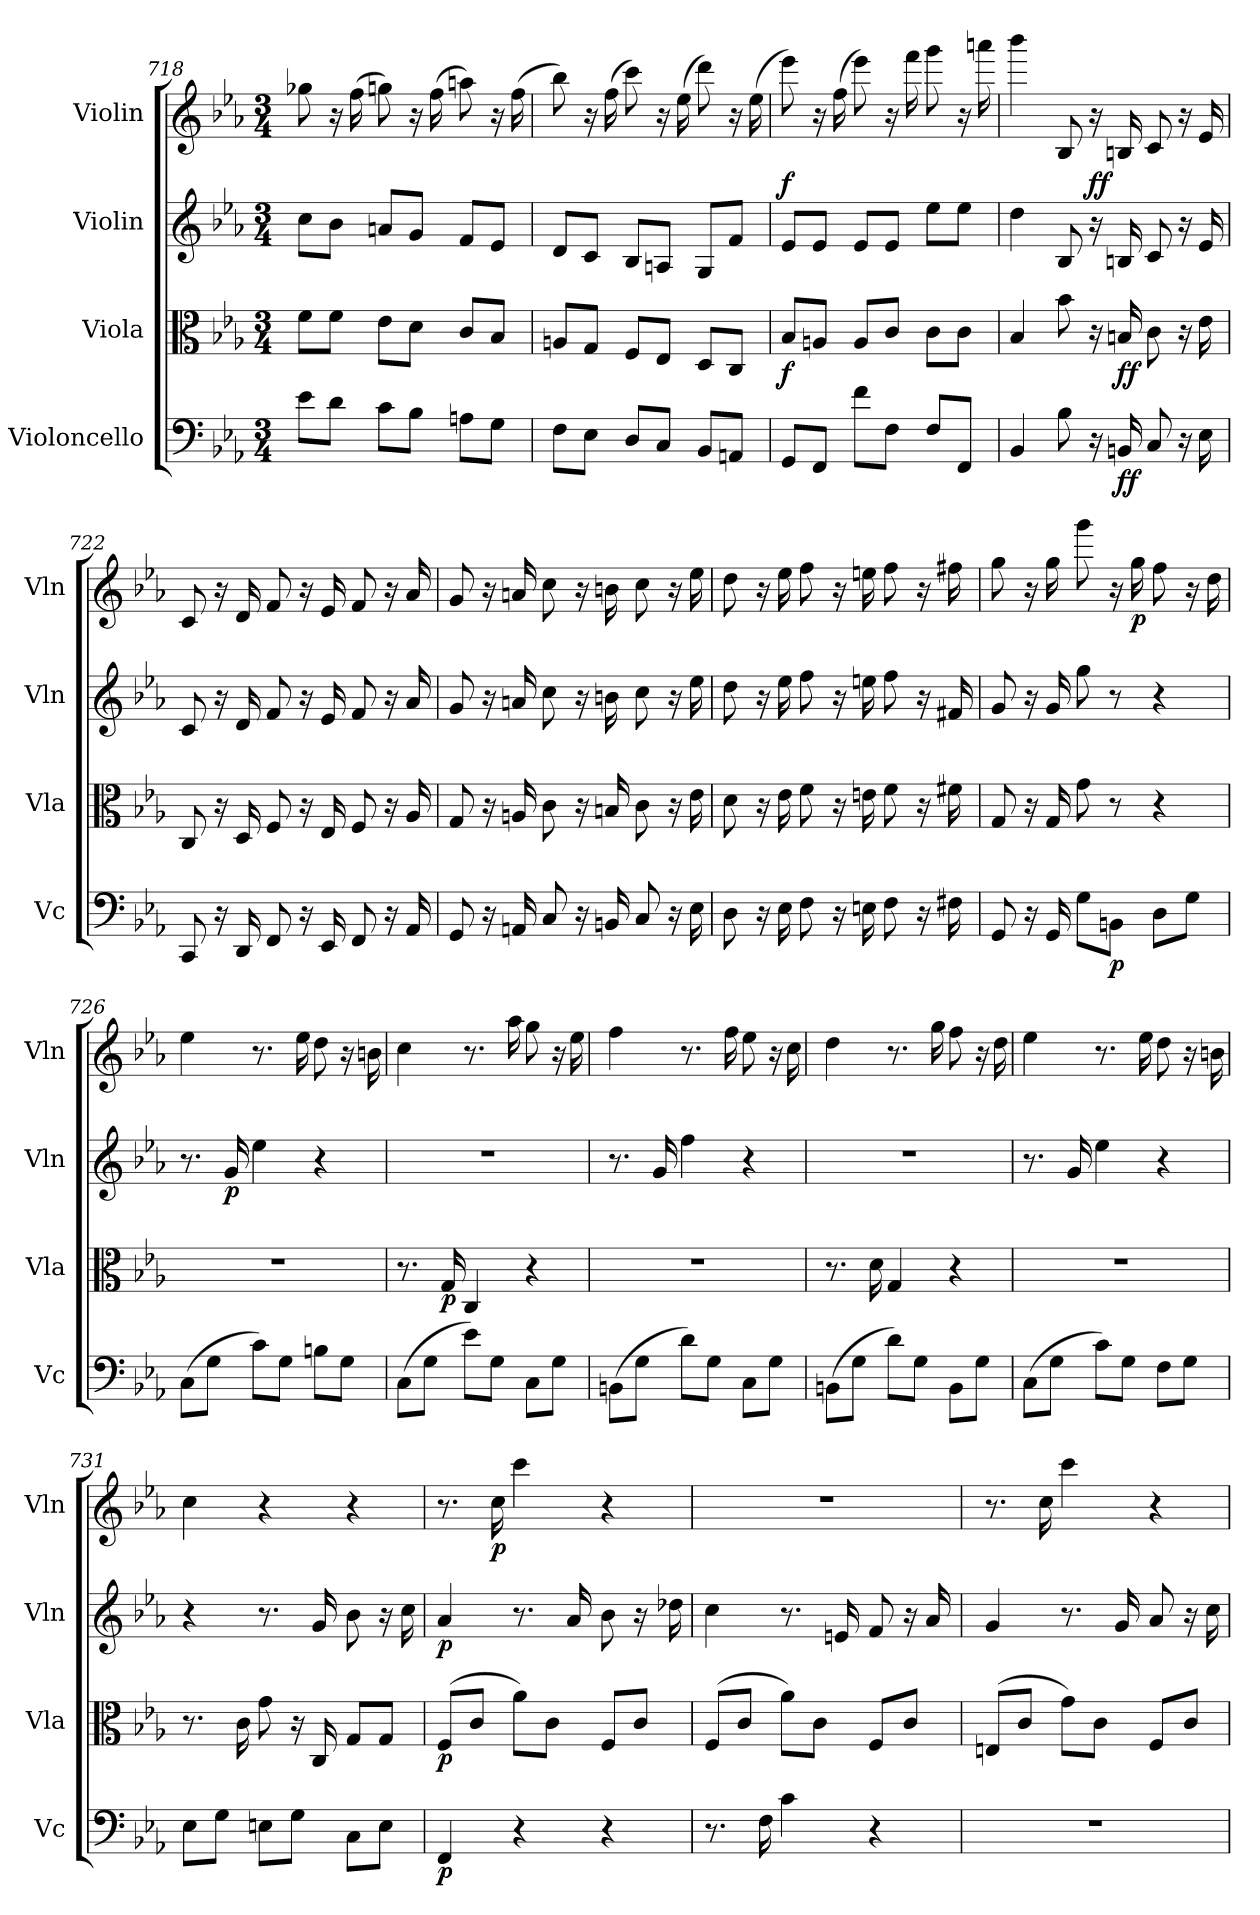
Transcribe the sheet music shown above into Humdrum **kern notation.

**kern	**dynam	**kern	**dynam	**kern	**dynam	**kern	**dynam
*part4	*part4	*part3	*part3	*part2	*part2	*part1	*part1
*staff4	*staff4	*staff3	*staff3	*staff2	*staff2	*staff1	*staff1
*I"Violoncello	*	*I"Viola	*	*I"Violin	*	*I"Violin	*
*I'Vc	*	*I'Vla	*	*I'Vln	*	*I'Vln	*
*clefF4	*	*clefC3	*	*clefG2	*	*clefG2	*
*k[b-e-a-]	*	*k[b-e-a-]	*	*k[b-e-a-]	*	*k[b-e-a-]	*
*M3/4	*	*M3/4	*	*M3/4	*	*M3/4	*
=718	=718	=718	=718	=718	=718	=718	=718
8e-\L	.	8f\L	.	8cc\L	.	8gg-X	.
8d\J	.	8f\J	.	8b-\J	.	16r	.
.	.	.	.	.	.	(16ff	.
8c\L	.	8e-\L	.	8an/L	.	8ggn)	.
8B-\J	.	8d\J	.	8g/J	.	16r	.
.	.	.	.	.	.	(16ff	.
8An\L	.	8c/L	.	8f/L	.	8aan)	.
8G\J	.	8B-/J	.	8e-/J	.	16r	.
.	.	.	.	.	.	(16ff	.
=719	=719	=719	=719	=719	=719	=719	=719
8F\L	.	8An/L	.	8d/L	.	8bb-)	.
8E-\J	.	8G/J	.	8c/J	.	16r	.
.	.	.	.	.	.	(16ff	.
8D/L	.	8F/L	.	8B-/L	.	8ccc)	.
8C/J	.	8E-/J	.	8An/J	.	16r	.
.	.	.	.	.	.	(16ee-	.
8BB-/L	.	8D/L	.	8G/L	.	8ddd)	.
8AAn/J	.	8C/J	.	8f/J	.	16r	.
.	.	.	.	.	.	(16ee-	.
=720	=720	=720	=720	=720	=720	=720	=720
8GG/L	.	8B-/L	f	8e-/L	.	8eee-)	f
8FF/J	.	8An/J	.	8e-/J	.	16r	.
.	.	.	.	.	.	(16ff	.
8f\L	.	8A/L	.	8e-/L	.	8eee-)	.
8F\J	.	8c/J	.	8e-/J	.	16r	.
.	.	.	.	.	.	16fff	.
8F/L	.	8c\L	.	8ee-\L	.	8ggg	.
8FF/J	.	8c\J	.	8ee-\J	.	16r	.
.	.	.	.	.	.	16aaan	.
=721	=721	=721	=721	=721	=721	=721	=721
4BB-	.	4B-	.	4dd	.	4bbb-	.
8B-	.	8b-	.	8B-	.	8B-	.
16r	.	16r	.	16r	.	16r	ff
16BBn	ff	16Bn	ff	16Bn	.	16Bn	.
8C	.	8c	.	8c	.	8c	.
16r	.	16r	.	16r	.	16r	.
16E-	.	16e-	.	16e-	.	16e-	.
=722	=722	=722	=722	=722	=722	=722	=722
8CC	.	8C	.	8c	.	8c	.
16r	.	16r	.	16r	.	16r	.
16DD	.	16D	.	16d	.	16d	.
8FF	.	8F	.	8f	.	8f	.
16r	.	16r	.	16r	.	16r	.
16EE-	.	16E-	.	16e-	.	16e-	.
8FF	.	8F	.	8f	.	8f	.
16r	.	16r	.	16r	.	16r	.
16AA-	.	16A-	.	16a-	.	16a-	.
=723	=723	=723	=723	=723	=723	=723	=723
8GG	.	8G	.	8g	.	8g	.
16r	.	16r	.	16r	.	16r	.
16AAn	.	16An	.	16an	.	16an	.
8C	.	8c	.	8cc	.	8cc	.
16r	.	16r	.	16r	.	16r	.
16BBn	.	16Bn	.	16bn	.	16bn	.
8C	.	8c	.	8cc	.	8cc	.
16r	.	16r	.	16r	.	16r	.
16E-	.	16e-	.	16ee-	.	16ee-	.
=724	=724	=724	=724	=724	=724	=724	=724
8D	.	8d	.	8dd	.	8dd	.
16r	.	16r	.	16r	.	16r	.
16E-	.	16e-	.	16ee-	.	16ee-	.
8F	.	8f	.	8ff	.	8ff	.
16r	.	16r	.	16r	.	16r	.
16En	.	16en	.	16een	.	16een	.
8F	.	8f	.	8ff	.	8ff	.
16r	.	16r	.	16r	.	16r	.
16F#X	.	16f#X	.	16f#X	.	16ff#X	.
=725	=725	=725	=725	=725	=725	=725	=725
8GG	.	8G	.	8g	.	8gg	.
16r	.	16r	.	16r	.	16r	.
16GG	.	16G	.	16g	.	16gg	.
8G\L	.	8g	.	8gg	.	8ggg	.
8BBn\J	p	8r	.	8r	.	16r	.
.	.	.	.	.	.	16gg	p
8D\L	.	4r	.	4r	.	8ff	.
8G\J	.	.	.	.	.	16r	.
.	.	.	.	.	.	16dd	.
=726	=726	=726	=726	=726	=726	=726	=726
(8C\L	.	2.r	.	8.r	.	4ee-	.
8G\J	.	.	.	.	.	.	.
.	.	.	.	16g	p	.	.
8c\L)	.	.	.	4ee-	.	8.r	.
8G\J	.	.	.	.	.	.	.
.	.	.	.	.	.	16ee-	.
8Bn\L	.	.	.	4r	.	8dd	.
8G\J	.	.	.	.	.	16r	.
.	.	.	.	.	.	16bn	.
=727	=727	=727	=727	=727	=727	=727	=727
(8C\L	.	8.r	.	2.r	.	4cc	.
8G\J	.	.	.	.	.	.	.
.	.	16G	p	.	.	.	.
8e-\L)	.	4C	.	.	.	8.r	.
8G\J	.	.	.	.	.	.	.
.	.	.	.	.	.	16aa-	.
8C\L	.	4r	.	.	.	8gg	.
8G\J	.	.	.	.	.	16r	.
.	.	.	.	.	.	16ee-	.
=728	=728	=728	=728	=728	=728	=728	=728
(8BBn\L	.	2.r	.	8.r	.	4ff	.
8G\J	.	.	.	.	.	.	.
.	.	.	.	16g	.	.	.
8d\L)	.	.	.	4ff	.	8.r	.
8G\J	.	.	.	.	.	.	.
.	.	.	.	.	.	16ff	.
8C\L	.	.	.	4r	.	8ee-	.
8G\J	.	.	.	.	.	16r	.
.	.	.	.	.	.	16cc	.
=729	=729	=729	=729	=729	=729	=729	=729
(8BBn\L	.	8.r	.	2.r	.	4dd	.
8G\J	.	.	.	.	.	.	.
.	.	16d	.	.	.	.	.
8d\L)	.	4G	.	.	.	8.r	.
8G\J	.	.	.	.	.	.	.
.	.	.	.	.	.	16gg	.
8BB\L	.	4r	.	.	.	8ff	.
8G\J	.	.	.	.	.	16r	.
.	.	.	.	.	.	16dd	.
=730	=730	=730	=730	=730	=730	=730	=730
(8C\L	.	2.r	.	8.r	.	4ee-	.
8G\J	.	.	.	.	.	.	.
.	.	.	.	16g	.	.	.
8c\L)	.	.	.	4ee-	.	8.r	.
8G\J	.	.	.	.	.	.	.
.	.	.	.	.	.	16ee-	.
8F\L	.	.	.	4r	.	8dd	.
8G\J	.	.	.	.	.	16r	.
.	.	.	.	.	.	16bn	.
=731	=731	=731	=731	=731	=731	=731	=731
8E-\L	.	8.r	.	4r	.	4cc	.
8G\J	.	.	.	.	.	.	.
.	.	16c	.	.	.	.	.
8En\L	.	8g	.	8.r	.	4r	.
8G\J	.	16r	.	.	.	.	.
.	.	16C	.	16g	.	.	.
8C\L	.	8G/L	.	8b-	.	4r	.
8E\J	.	8G/J	.	16r	.	.	.
.	.	.	.	16cc	.	.	.
=732	=732	=732	=732	=732	=732	=732	=732
4FF	p	(8F/L	p	4a-	p	8.r	.
.	.	8c/J	.	.	.	.	.
.	.	.	.	.	.	16cc	p
4r	.	8a-\L)	.	8.r	.	4ccc	.
.	.	8c\J	.	.	.	.	.
.	.	.	.	16a-	.	.	.
4r	.	8F/L	.	8b-	.	4r	.
.	.	8c/J	.	16r	.	.	.
.	.	.	.	16dd-X	.	.	.
=733	=733	=733	=733	=733	=733	=733	=733
8.r	.	(8F/L	.	4cc	.	2.r	.
.	.	8c/J	.	.	.	.	.
16F	.	.	.	.	.	.	.
4c	.	8a-\L)	.	8.r	.	.	.
.	.	8c\J	.	.	.	.	.
.	.	.	.	16en	.	.	.
4r	.	8F/L	.	8f	.	.	.
.	.	8c/J	.	16r	.	.	.
.	.	.	.	16a-	.	.	.
=734	=734	=734	=734	=734	=734	=734	=734
2.r	.	(8En/L	.	4g	.	8.r	.
.	.	8c/J	.	.	.	.	.
.	.	.	.	.	.	16cc	.
.	.	8g\L)	.	8.r	.	4ccc	.
.	.	8c\J	.	.	.	.	.
.	.	.	.	16g	.	.	.
.	.	8F/L	.	8a-	.	4r	.
.	.	8c/J	.	16r	.	.	.
.	.	.	.	16cc	.	.	.
=	=	=	=	=	=	=	=
*-	*-	*-	*-	*-	*-	*-	*-
